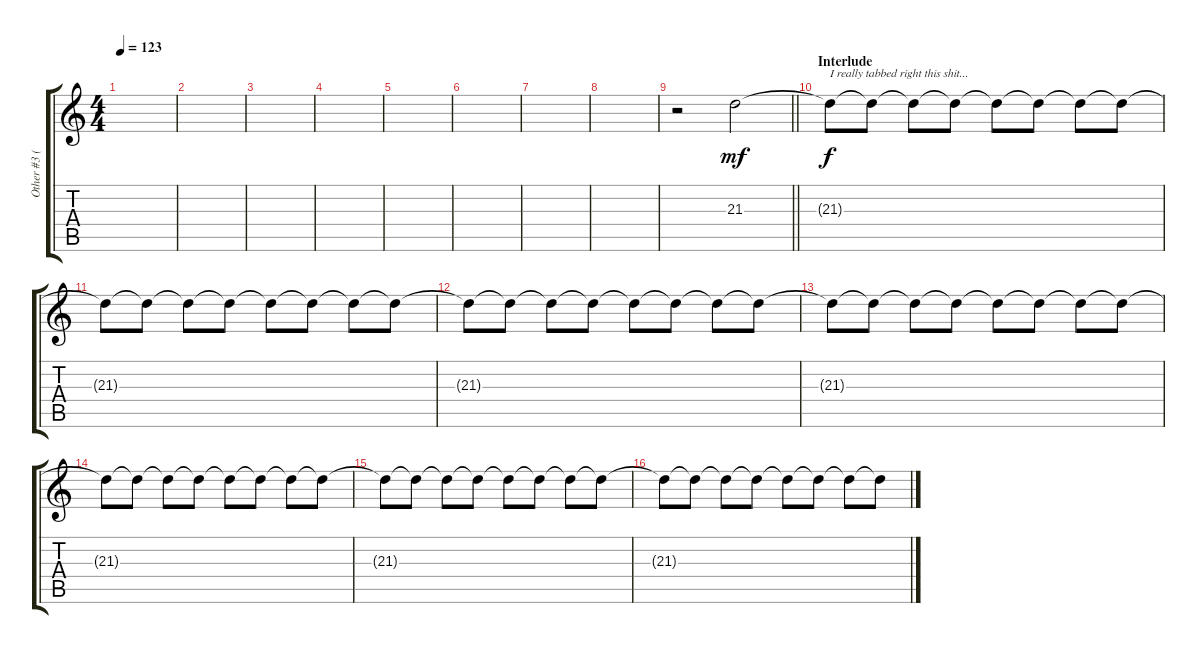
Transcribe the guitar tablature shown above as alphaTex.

\track ("Other #3 (Choir - Synthesizer II)" "Other #3 (") {instrument choiraahs}
\staff {score tabs}
\tuning (D4 A3 F3 C3 G2 D2) {hide}
\ts (4 4)
\tempo 123
\clef g2
\ks c
|
|
|
|
|
|
|
|
\barLineRight lightlight
r.2 21.3.2{dy mf instrument choiraahs} |
\section ("" "Interlude")
21.3{t}.8{txt "I really tabbed right this shit..." dy f volume 16} 21.3{t}.8{volume 14} 21.3{t}.8{volume 13} 21.3{t}.8{volume 12} 21.3{t}.8{volume 10} 21.3{t}.8{volume 11} 21.3{t}.8{volume 13} 21.3{t}.8{volume 14} |
21.3{t}.8{volume 16} 21.3{t}.8{volume 14} 21.3{t}.8{volume 13} 21.3{t}.8{volume 12} 21.3{t}.8{volume 10} 21.3{t}.8{volume 11} 21.3{t}.8{volume 13} 21.3{t}.8{volume 14} |
21.3{t}.8{volume 16} 21.3{t}.8{volume 14} 21.3{t}.8{volume 13} 21.3{t}.8{volume 12} 21.3{t}.8{volume 10} 21.3{t}.8{volume 11} 21.3{t}.8{volume 13} 21.3{t}.8{volume 14} |
21.3{t}.8{volume 16} 21.3{t}.8{volume 14} 21.3{t}.8{volume 13} 21.3{t}.8{volume 12} 21.3{t}.8{volume 10} 21.3{t}.8{volume 11} 21.3{t}.8{volume 13} 21.3{t}.8{volume 14} |
21.3{t}.8{volume 16} 21.3{t}.8{volume 14} 21.3{t}.8{volume 13} 21.3{t}.8{volume 12} 21.3{t}.8{volume 10} 21.3{t}.8{volume 11} 21.3{t}.8{volume 13} 21.3{t}.8{volume 14} |
21.3{t}.8{volume 16} 21.3{t}.8{volume 14} 21.3{t}.8{volume 13} 21.3{t}.8{volume 12} 21.3{t}.8{volume 10} 21.3{t}.8{volume 11} 21.3{t}.8{volume 13} 21.3{t}.8{volume 14} |
21.3{t}.8{volume 16} 21.3{t}.8{volume 15} 21.3{t}.8{volume 14} 21.3{t}.8{volume 12} 21.3{t}.8{volume 10} 21.3{t}.8{volume 11} 21.3{t}.8{volume 13} 21.3{t}.8{volume 14}
